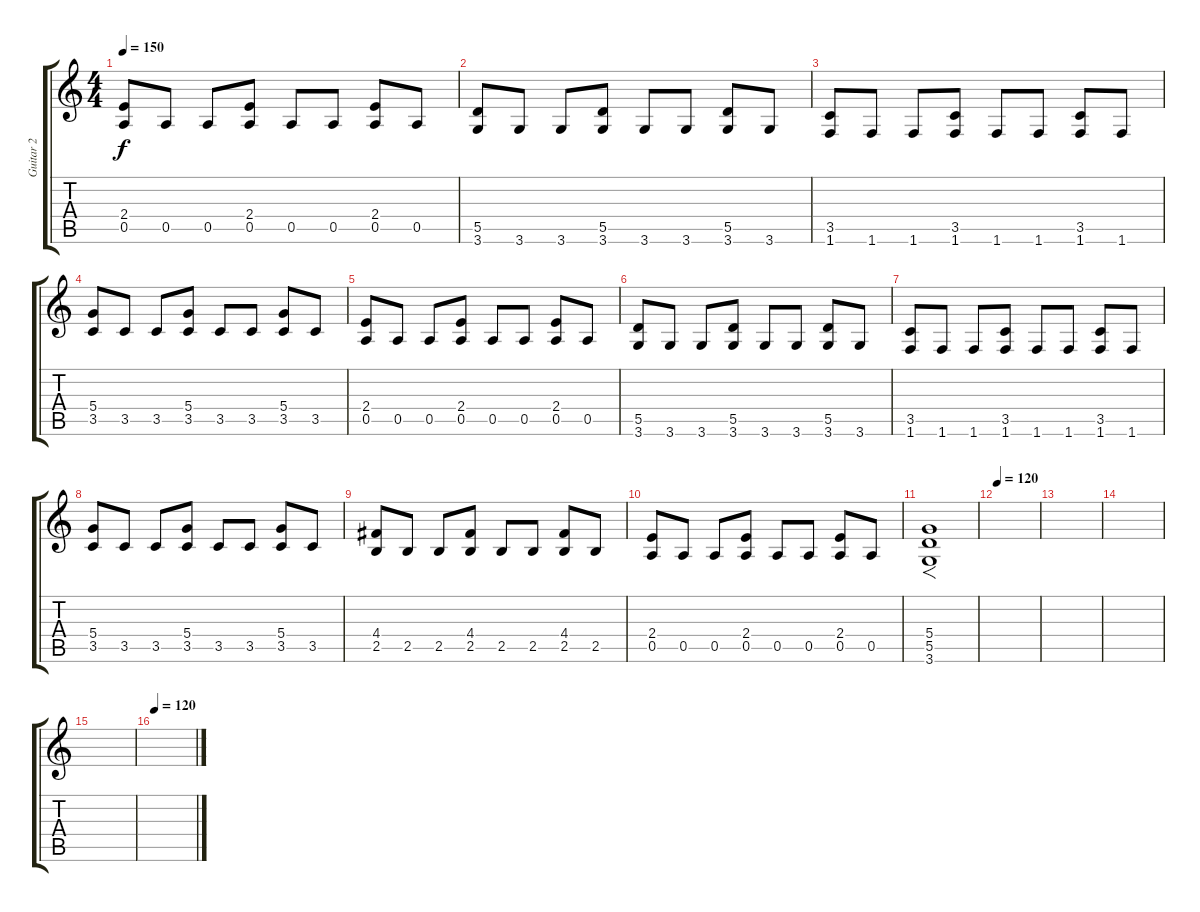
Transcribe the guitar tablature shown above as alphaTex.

\track ("Guitar 2" "Guitar 2") {instrument distortionguitar}
\staff {score tabs}
\tuning (E4 B3 G3 D3 A2 E2) {hide}
\ts (4 4)
\tempo 150
\clef g2
\ks c
(2.4 0.5).8{dy f} 0.5.8 0.5.8 (2.4 0.5).8 0.5.8 0.5.8 (2.4 0.5).8 0.5.8 |
(5.5 3.6).8 3.6.8 3.6.8 (5.5 3.6).8 3.6.8 3.6.8 (5.5 3.6).8 3.6.8 |
(3.5 1.6).8 1.6.8 1.6.8 (3.5 1.6).8 1.6.8 1.6.8 (3.5 1.6).8 1.6.8 |
(5.4 3.5).8 3.5.8 3.5.8 (5.4 3.5).8 3.5.8 3.5.8 (5.4 3.5).8 3.5.8 |
(2.4 0.5).8 0.5.8 0.5.8 (2.4 0.5).8 0.5.8 0.5.8 (2.4 0.5).8 0.5.8 |
(5.5 3.6).8 3.6.8 3.6.8 (5.5 3.6).8 3.6.8 3.6.8 (5.5 3.6).8 3.6.8 |
(3.5 1.6).8 1.6.8 1.6.8 (3.5 1.6).8 1.6.8 1.6.8 (3.5 1.6).8 1.6.8 |
(5.4 3.5).8 3.5.8 3.5.8 (5.4 3.5).8 3.5.8 3.5.8 (5.4 3.5).8 3.5.8 |
(4.4 2.5).8 2.5.8 2.5.8 (4.4 2.5).8 2.5.8 2.5.8 (4.4 2.5).8 2.5.8 |
(2.4 0.5).8 0.5.8 0.5.8 (2.4 0.5).8 0.5.8 0.5.8 (2.4 0.5).8 0.5.8 |
(5.4 5.5 3.6).1{f} |
\tempo 120
|
|
|
|
\tempo 120
